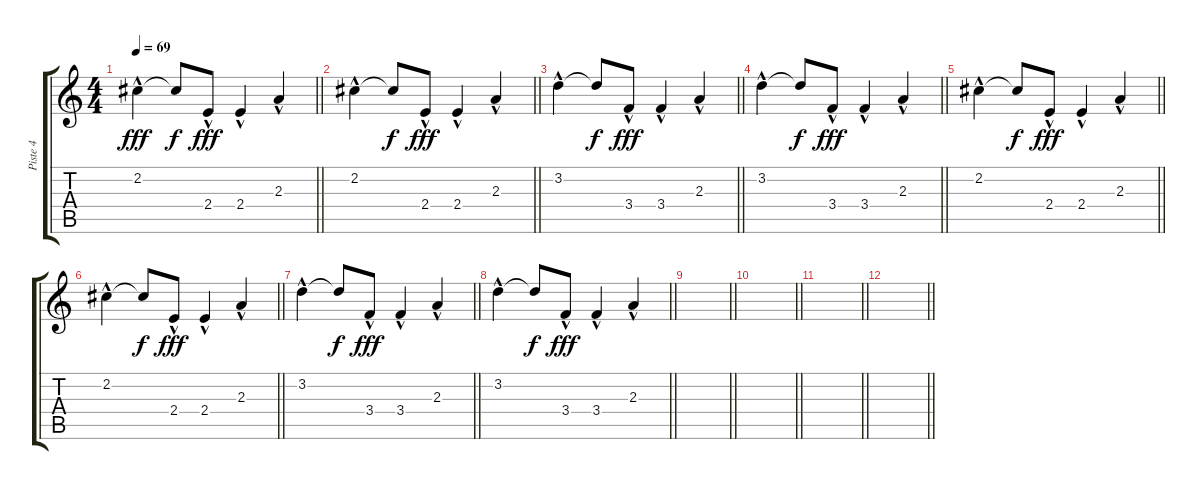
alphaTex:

\track ("Piste 4" "Piste 4") {instrument electricguitarjazz}
\staff {score tabs}
\tuning (E4 B3 G3 D3 A2 E2) {hide}
\ts (4 4)
\tempo 69
\clef g2
\barLineRight lightlight
\ks c
2.2{hac}.4{dy fff} 2.2{t}.8{dy f} 2.4{hac}.8{dy fff} 2.4{hac}.4 2.3{hac}.4 |
\barLineRight lightlight
2.2{hac}.4 2.2{t}.8{dy f} 2.4{hac}.8{dy fff} 2.4{hac}.4 2.3{hac}.4 |
\barLineRight lightlight
3.2{hac}.4 3.2{t}.8{dy f} 3.4{hac}.8{dy fff} 3.4{hac}.4 2.3{hac}.4 |
\barLineRight lightlight
3.2{hac}.4 3.2{t}.8{dy f} 3.4{hac}.8{dy fff} 3.4{hac}.4 2.3{hac}.4 |
\barLineRight lightlight
2.2{hac}.4{volume 1} 2.2{t}.8{dy f} 2.4{hac}.8{dy fff} 2.4{hac}.4 2.3{hac}.4 |
\barLineRight lightlight
2.2{hac}.4 2.2{t}.8{dy f} 2.4{hac}.8{dy fff} 2.4{hac}.4 2.3{hac}.4 |
\barLineRight lightlight
3.2{hac}.4 3.2{t}.8{dy f} 3.4{hac}.8{dy fff} 3.4{hac}.4 2.3{hac}.4 |
\barLineRight lightlight
3.2{hac}.4 3.2{t}.8{dy f} 3.4{hac}.8{dy fff} 3.4{hac}.4 2.3{hac}.4 |
\barLineRight lightlight
|
\barLineRight lightlight
|
\barLineRight lightlight
|
\barLineRight lightlight
